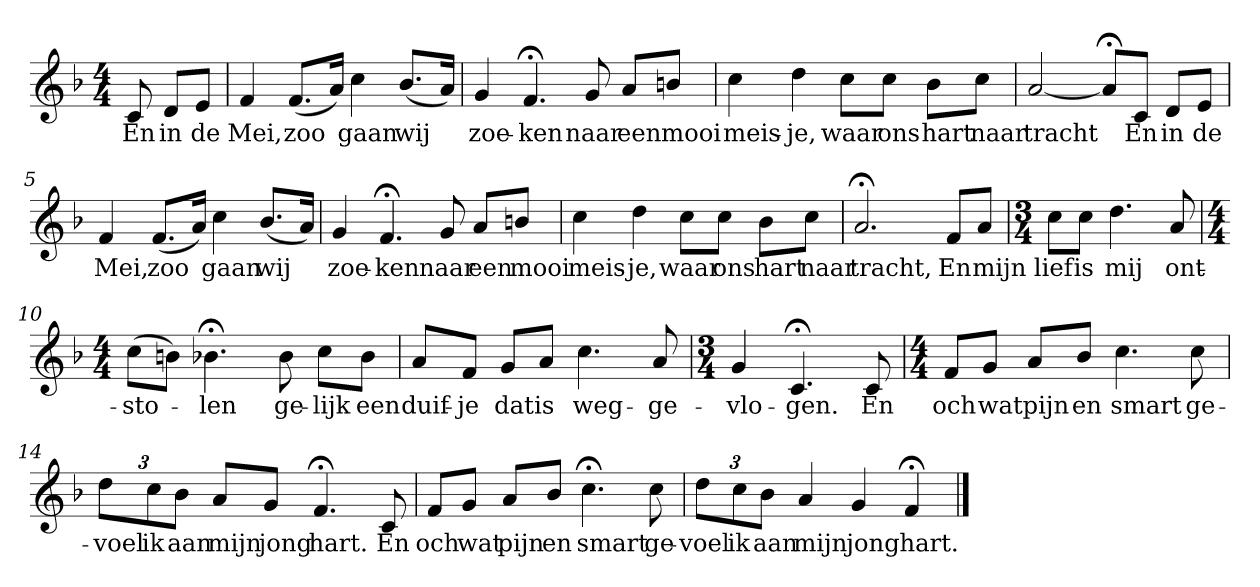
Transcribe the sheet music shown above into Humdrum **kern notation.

**kern	**text
*part1	*part1
*staff1	*staff1
*k[b-]	*
*F:	*
*M4/4	*
*MM120	*
=	=
8c	En
8dL	in
8eJ	de
=1	=1
4f	Mei,
(8.fL	zoo
16aJk)	.
4cc	gaan
(8.b-L	wij
16aJk)	.
=2	=2
4g	zoe-
4.f;<	-ken
8g	naar
8aL	een
8bnJ	mooi
=3	=3
4cc	meis-
4dd	-je,
8ccL	waar
8ccJ	ons
8b-L	hart
8ccJ	naar
=4	=4
[2a	tracht
8a;<L]	.
8cJ	En
8dL	in
8eJ	de
=5	=5
4f	Mei,
(8.fL	zoo
16aJk)	.
4cc	gaan
(8.b-L	wij
16aJk)	.
=6	=6
4g	zoe-
4.f;<	-ken
8g	naar
8aL	een
8bnJ	mooi
=7	=7
4cc	meis-
4dd	-je,
8ccL	waar
8ccJ	ons
8b-L	hart
8ccJ	naar
=8	=8
2.a;<	tracht,
8fL	En
8aJ	mijn
=9	=9
*M3/4	*
8ccL	lief
8ccJ	is
4.dd	mij
8a	ont-
=10	=10
*M4/4	*
(8ccL	-sto-
8bnJ)	.
4.b-X;<	-len
8b-	ge-
8ccL	-lijk
8b-J	een
=11	=11
8aL	duif-
8fJ	-je
8gL	dat
8aJ	is
4.cc	weg-
8a	-ge-
=12	=12
*M3/4	*
4g	-vlo-
4.c;<	-gen.
8c	En
=13	=13
*M4/4	*
8fL	och
8gJ	wat
8aL	pijn
8b-J	en
4.cc	smart
8cc	ge-
=14	=14
12ddL	-voel
12cc	ik
12b-J	aan
8aL	mijn
8gJ	jong
4.f;<	hart.
8c	En
=15	=15
8fL	och
8gJ	wat
8aL	pijn
8b-J	en
4.cc;<	smart
8cc	ge-
=16	=16
12ddL	-voel
12cc	ik
12b-J	aan
4a	mijn
4g	jong
4f;<	hart.
==	==
*-	*-
